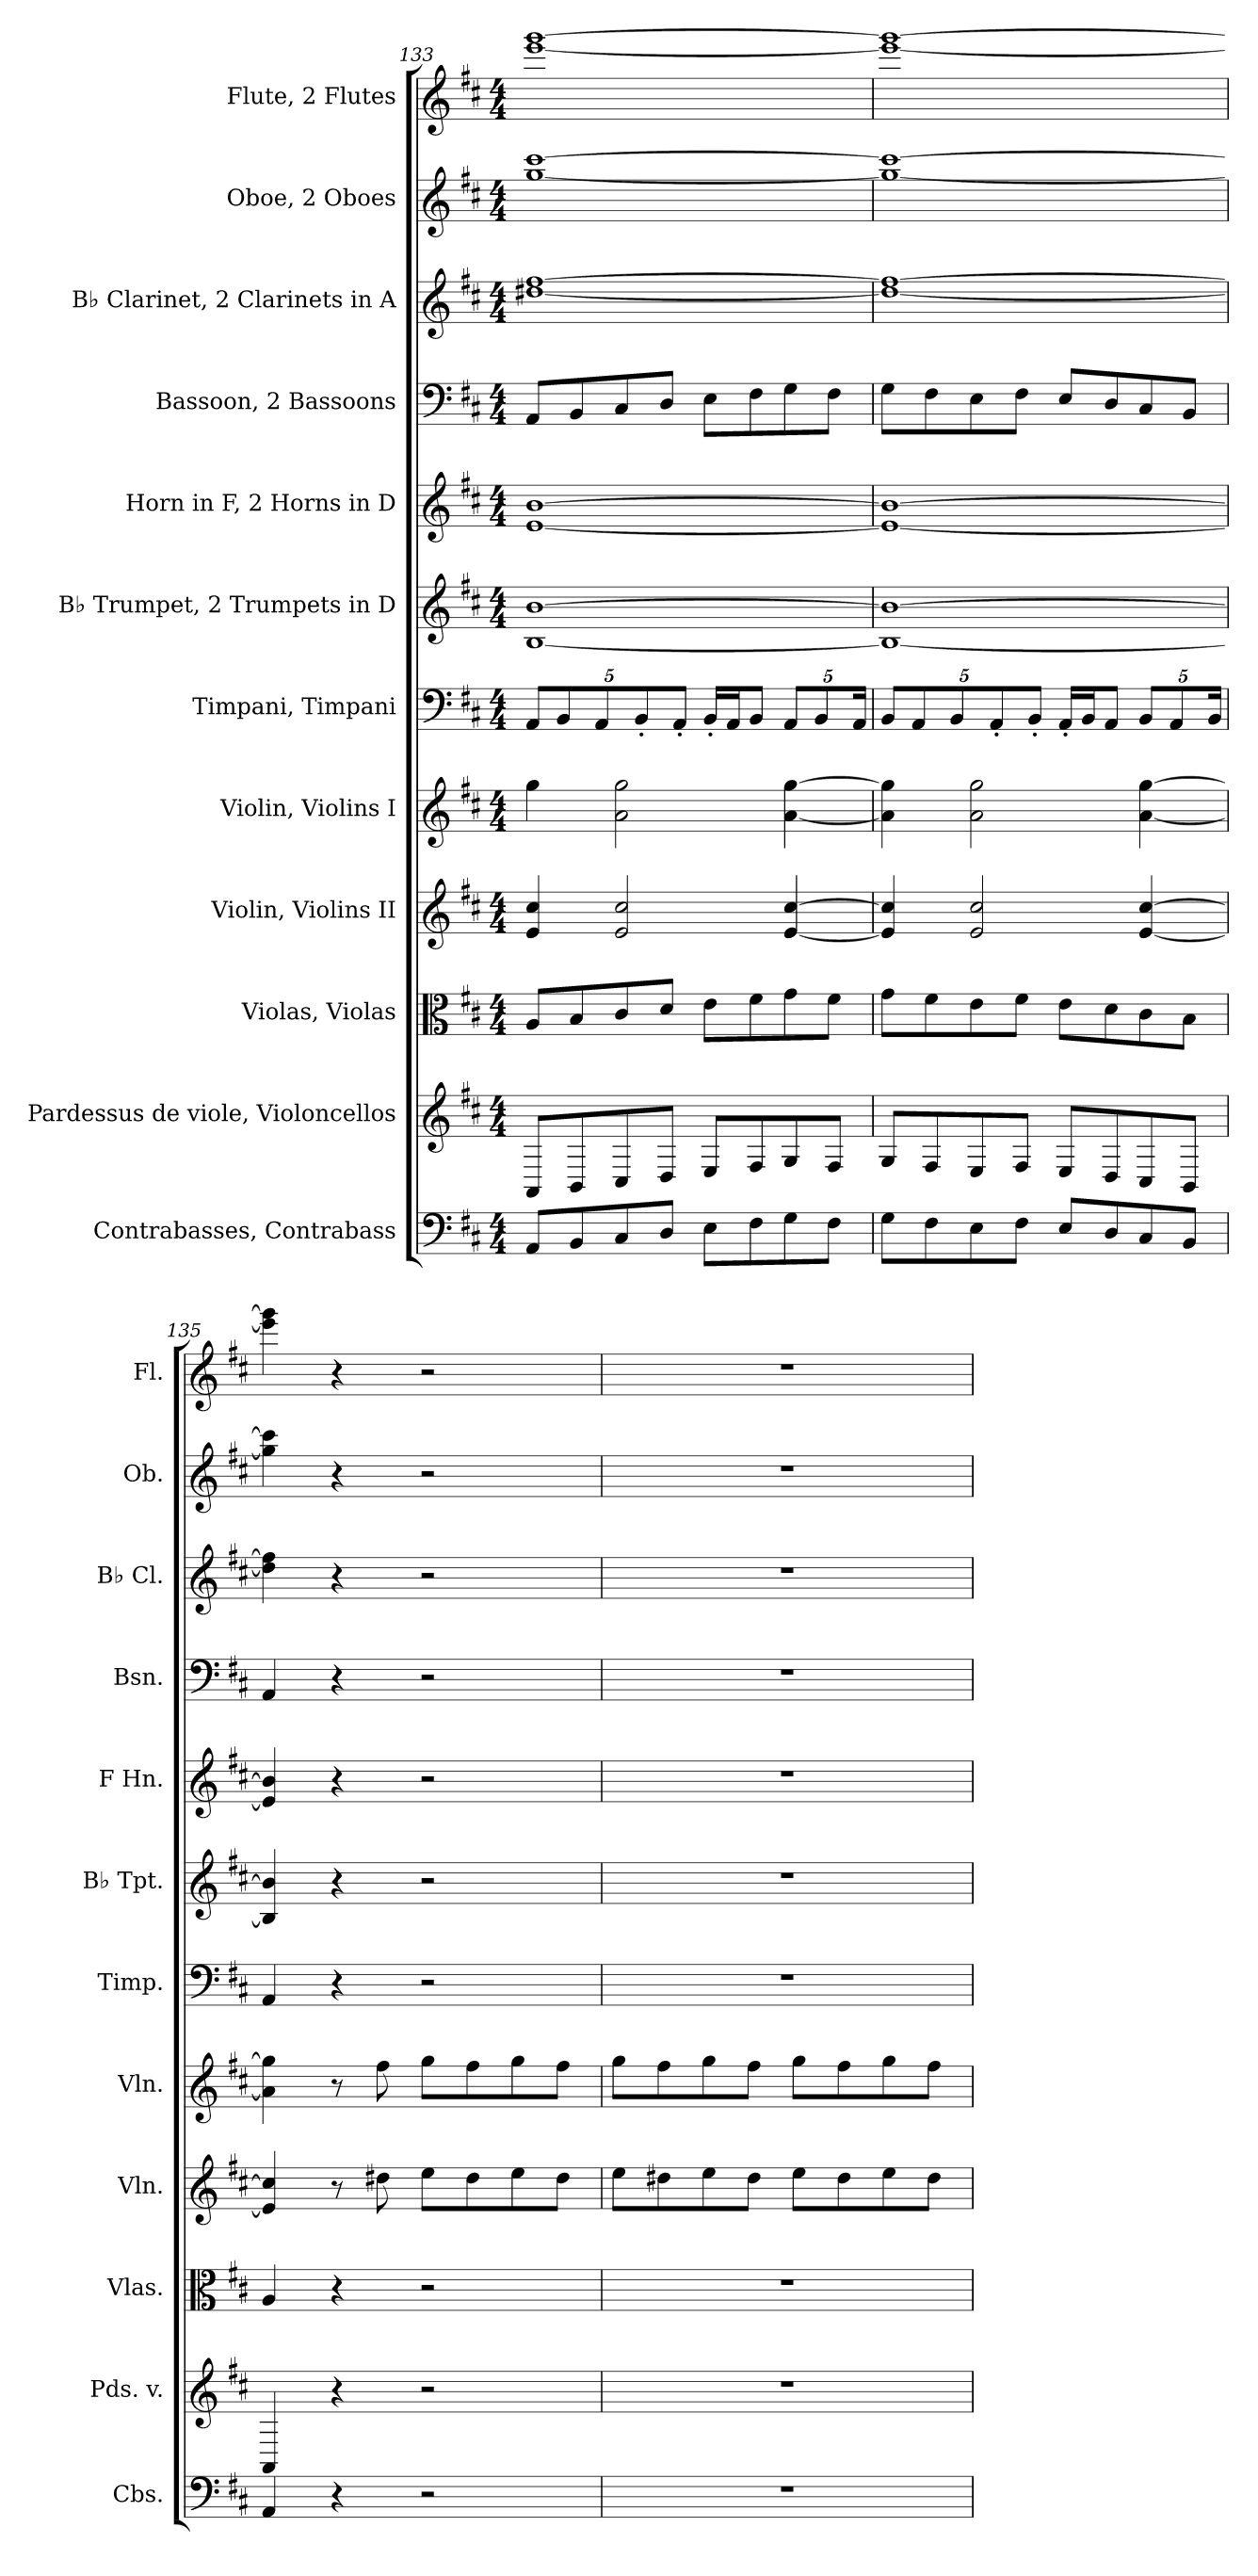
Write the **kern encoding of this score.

**kern	**kern	**kern	**kern	**kern	**kern	**kern	**kern	**kern	**kern	**kern	**kern
*part12	*part11	*part10	*part9	*part8	*part7	*part6	*part5	*part4	*part3	*part2	*part1
*staff12	*staff11	*staff10	*staff9	*staff8	*staff7	*staff6	*staff5	*staff4	*staff3	*staff2	*staff1
*I"Contrabasses, Contrabass	*I"Pardessus de viole, Violoncellos	*I"Violas, Violas	*I"Violin, Violins II	*I"Violin, Violins I	*I"Timpani, Timpani	*I"B♭ Trumpet, 2 Trumpets in D	*I"Horn in F, 2 Horns in D	*I"Bassoon, 2 Bassoons	*I"B♭ Clarinet, 2 Clarinets in A	*I"Oboe, 2 Oboes	*I"Flute, 2 Flutes
*I'Cbs.	*I'Pds. v.	*I'Vlas.	*I'Vln.	*I'Vln.	*I'Timp.	*I'B♭ Tpt.	*I'F Hn.	*I'Bsn.	*I'B♭ Cl.	*I'Ob.	*I'Fl.
!!LO:PB:g=z
*clefF4	*clefG2	*clefC3	*clefG2	*clefG2	*clefF4	*clefG2	*clefG2	*clefF4	*clefG2	*clefG2	*clefG2
*ITrd7c12	*	*	*	*	*	*ITrd1c2	*ITrd4c7	*	*ITrd1c2	*	*
*k[f#c#]	*k[f#c#]	*k[f#c#]	*k[f#c#]	*k[f#c#]	*k[f#c#]	*k[]	*k[f#]	*k[f#c#]	*k[]	*k[f#c#]	*k[f#c#]
*M4/4	*M4/4	*M4/4	*M4/4	*M4/4	*M4/4	*M4/4	*M4/4	*M4/4	*M4/4	*M4/4	*M4/4
*	*	*	*	*	*Xbrackettup	*	*	*	*	*	*
=133	=133	=133	=133	=133	=133	=133	=133	=133	=133	=133	=133
8AAA/L	8AA/L	8A/L	4e/ 4cc#/	4gg\	10AA/L	[1A [1a	[1A [1e	8AA/L	[1cc#X [1ee	[1gg [1ccc#	[1eee [1ggg
.	.	.	.	.	10BB/	.	.	.	.	.	.
8BBB/	8BB/	8B/	.	.	.	.	.	8BB/	.	.	.
.	.	.	.	.	10AA/	.	.	.	.	.	.
8CC#/	8C#/	8c#/	2e/ 2cc#/	2a\ 2gg\	.	.	.	8C#/	.	.	.
.	.	.	.	.	10BB'/	.	.	.	.	.	.
8DD/J	8D/J	8d/J	.	.	.	.	.	8D/J	.	.	.
.	.	.	.	.	10AA'/J	.	.	.	.	.	.
8EE\L	8E/L	8e\L	.	.	16BB'/LL	.	.	8E\L	.	.	.
.	.	.	.	.	16AA/J	.	.	.	.	.	.
8FF#\	8F#/	8f#\	.	.	8BB/J	.	.	8F#\	.	.	.
8GG\	8G/	8g\	[4e/ [4cc#/	[4a\ [4gg\	10AA/L	.	.	8G\	.	.	.
.	.	.	.	.	10BB/	.	.	.	.	.	.
8FF#\J	8F#/J	8f#\J	.	.	.	.	.	8F#\J	.	.	.
.	.	.	.	.	20AA/Jk	.	.	.	.	.	.
=134	=134	=134	=134	=134	=134	=134	=134	=134	=134	=134	=134
8GG\L	8G/L	8g\L	4e/] 4cc#/]	4a\] 4gg\]	10BB/L	1A_ 1a_	1A_ 1e_	8G\L	1cc#_ 1ee_	1gg_ 1ccc#_	1eee_ 1ggg_
.	.	.	.	.	10AA/	.	.	.	.	.	.
8FF#\	8F#/	8f#\	.	.	.	.	.	8F#\	.	.	.
.	.	.	.	.	10BB/	.	.	.	.	.	.
8EE\	8E/	8e\	2e/ 2cc#/	2a\ 2gg\	.	.	.	8E\	.	.	.
.	.	.	.	.	10AA'/	.	.	.	.	.	.
8FF#\J	8F#/J	8f#\J	.	.	.	.	.	8F#\J	.	.	.
.	.	.	.	.	10BB'/J	.	.	.	.	.	.
8EE/L	8E/L	8e\L	.	.	16AA'/LL	.	.	8E/L	.	.	.
.	.	.	.	.	16BB/J	.	.	.	.	.	.
8DD/	8D/	8d\	.	.	8AA/J	.	.	8D/	.	.	.
8CC#/	8C#/	8c#\	[4e/ [4cc#/	[4a\ [4gg\	10BB/L	.	.	8C#/	.	.	.
.	.	.	.	.	10AA/	.	.	.	.	.	.
8BBB/J	8BB/J	8B\J	.	.	.	.	.	8BB/J	.	.	.
.	.	.	.	.	20BB/Jk	.	.	.	.	.	.
=135	=135	=135	=135	=135	=135	=135	=135	=135	=135	=135	=135
4AAA/	4AA/	4A/	4e/] 4cc#/]	4a\] 4gg\]	4AA/	4A/] 4a/]	4A/] 4e/]	4AA/	4cc#\] 4ee\]	4gg\] 4ccc#\]	4eee\] 4ggg\]
4r	4r	4r	8r	8r	4r	4r	4r	4r	4r	4r	4r
.	.	.	8dd#X\	8ff#\	.	.	.	.	.	.	.
2r	2r	2r	8ee\L	8gg\L	2r	2r	2r	2r	2r	2r	2r
.	.	.	8dd#\	8ff#\	.	.	.	.	.	.	.
.	.	.	8ee\	8gg\	.	.	.	.	.	.	.
.	.	.	8dd#\J	8ff#\J	.	.	.	.	.	.	.
!!LO:PB:g=z
=136	=136	=136	=136	=136	=136	=136	=136	=136	=136	=136	=136
1r	1r	1r	8ee\L	8gg\L	1r	1r	1r	1r	1r	1r	1r
.	.	.	8dd#X\	8ff#\	.	.	.	.	.	.	.
.	.	.	8ee\	8gg\	.	.	.	.	.	.	.
.	.	.	8dd#\J	8ff#\J	.	.	.	.	.	.	.
.	.	.	8ee\L	8gg\L	.	.	.	.	.	.	.
.	.	.	8dd#\	8ff#\	.	.	.	.	.	.	.
.	.	.	8ee\	8gg\	.	.	.	.	.	.	.
.	.	.	8dd#\J	8ff#\J	.	.	.	.	.	.	.
=	=	=	=	=	=	=	=	=	=	=	=
*-	*-	*-	*-	*-	*-	*-	*-	*-	*-	*-	*-
